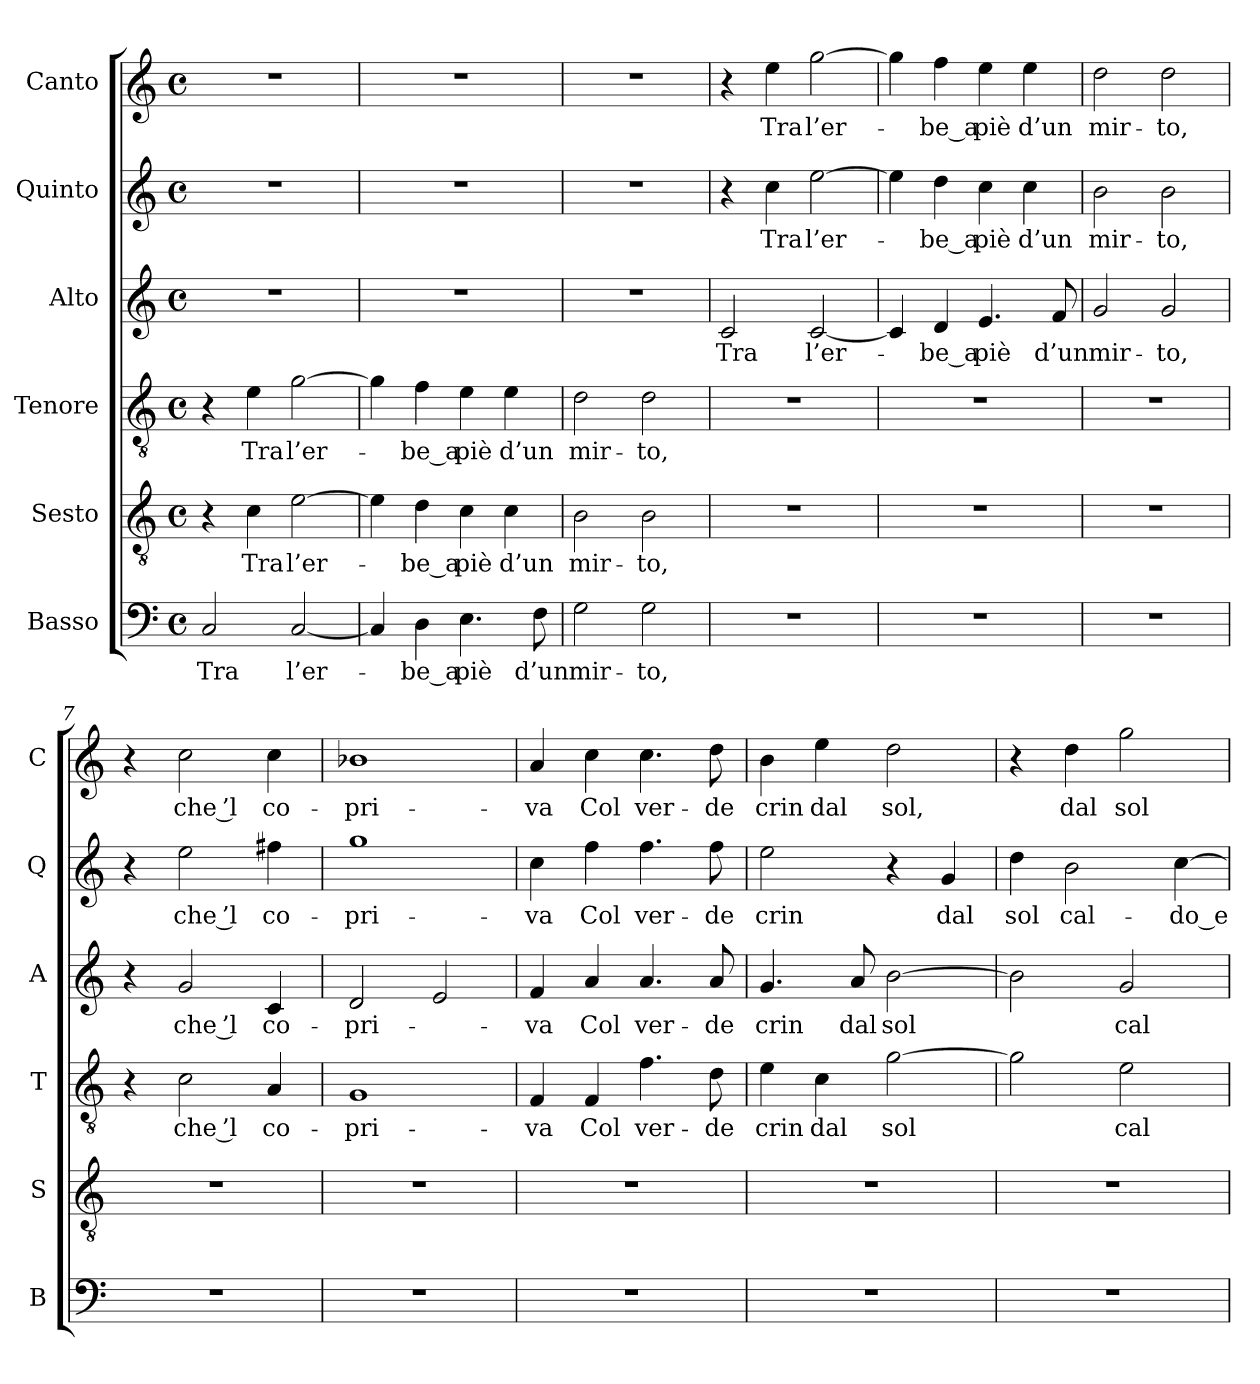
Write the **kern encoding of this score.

**kern	**text	**kern	**text	**kern	**text	**kern	**text	**kern	**text	**kern	**text
*part6	*part6	*part5	*part5	*part4	*part4	*part3	*part3	*part2	*part2	*part1	*part1
*staff6	*staff6	*staff5	*staff5	*staff4	*staff4	*staff3	*staff3	*staff2	*staff2	*staff1	*staff1
*I"Basso	*	*I"Sesto	*	*I"Tenore	*	*I"Alto	*	*I"Quinto	*	*I"Canto	*
*I'B	*	*I'S	*	*I'T	*	*I'A	*	*I'Q	*	*I'C	*
*clefF4	*	*clefGv2	*	*clefGv2	*	*clefG2	*	*clefG2	*	*clefG2	*
*k[]	*	*k[]	*	*k[]	*	*k[]	*	*k[]	*	*k[]	*
*C:	*	*C:	*	*C:	*	*C:	*	*C:	*	*C:	*
*M4/4	*	*M4/4	*	*M4/4	*	*M4/4	*	*M4/4	*	*M4/4	*
*met(c)	*	*met(c)	*	*met(c)	*	*met(c)	*	*met(c)	*	*met(c)	*
=1	=1	=1	=1	=1	=1	=1	=1	=1	=1	=1	=1
2C	-Tra	4r	.	4r	.	1r	.	1r	.	1r	.
.	.	4c	-Tra	4e	-Tra	.	.	.	.	.	.
[2C	l’er-	[2e	l’er-	[2g	l’er-	.	.	.	.	.	.
=2	=2	=2	=2	=2	=2	=2	=2	=2	=2	=2	=2
4C]	.	4e]	.	4g]	.	1r	.	1r	.	1r	.
4D	-be_a	4d	-be_a	4f	-be_a	.	.	.	.	.	.
4.E	-piè	4c	-piè	4e	-piè	.	.	.	.	.	.
.	.	4c	-d’un	4e	-d’un	.	.	.	.	.	.
8F	-d’un	.	.	.	.	.	.	.	.	.	.
=3	=3	=3	=3	=3	=3	=3	=3	=3	=3	=3	=3
2G	mir-	2B	mir-	2d	mir-	1r	.	1r	.	1r	.
2G	-to,	2B	-to,	2d	-to,	.	.	.	.	.	.
=4	=4	=4	=4	=4	=4	=4	=4	=4	=4	=4	=4
1r	.	1r	.	1r	.	2c	-Tra	4r	.	4r	.
.	.	.	.	.	.	.	.	4cc	-Tra	4ee	-Tra
.	.	.	.	.	.	[2c	l’er-	[2ee	l’er-	[2gg	l’er-
=5	=5	=5	=5	=5	=5	=5	=5	=5	=5	=5	=5
1r	.	1r	.	1r	.	4c]	.	4ee]	.	4gg]	.
.	.	.	.	.	.	4d	-be_a	4dd	-be_a	4ff	-be_a
.	.	.	.	.	.	4.e	-piè	4cc	-piè	4ee	-piè
.	.	.	.	.	.	.	.	4cc	-d’un	4ee	-d’un
.	.	.	.	.	.	8f	-d’un	.	.	.	.
=6	=6	=6	=6	=6	=6	=6	=6	=6	=6	=6	=6
1r	.	1r	.	1r	.	2g	mir-	2b	mir-	2dd	mir-
.	.	.	.	.	.	2g	-to,	2b	-to,	2dd	-to,
=7	=7	=7	=7	=7	=7	=7	=7	=7	=7	=7	=7
1r	.	1r	.	4r	.	4r	.	4r	.	4r	.
.	.	.	.	2c	-che ’l	2g	-che ’l	2ee	-che ’l	2cc	-che ’l
.	.	.	.	4A	co-	4c	co-	4ff#X	co-	4cc	co-
=8	=8	=8	=8	=8	=8	=8	=8	=8	=8	=8	=8
1r	.	1r	.	1G	pri-	2d	pri-	1gg	pri-	1b-X	pri-
.	.	.	.	.	.	2e	.	.	.	.	.
=9	=9	=9	=9	=9	=9	=9	=9	=9	=9	=9	=9
1r	.	1r	.	4F	-va	4f	-va	4cc	-va	4a	-va
.	.	.	.	4F	-Col	4a	-Col	4ff	-Col	4cc	-Col
.	.	.	.	4.f	ver-	4.a	ver-	4.ff	ver-	4.cc	ver-
.	.	.	.	8d	-de	8a	-de	8ff	-de	8dd	-de
=10	=10	=10	=10	=10	=10	=10	=10	=10	=10	=10	=10
1r	.	1r	.	4e	-crin	4.g	-crin	2ee	-crin	4b	-crin
.	.	.	.	4c	-dal	.	.	.	.	4ee	-dal
.	.	.	.	.	.	8a	-dal	.	.	.	.
.	.	.	.	[2g	-sol	[2b	-sol	4r	.	2dd	-sol,
.	.	.	.	.	.	.	.	4g	-dal	.	.
=11	=11	=11	=11	=11	=11	=11	=11	=11	=11	=11	=11
1r	.	1r	.	2g]	.	2b]	.	4dd	-sol	4r	.
.	.	.	.	.	.	.	.	2b	cal-	4dd	-dal
.	.	.	.	2e	cal-	2g	cal-	.	.	2gg	-sol
.	.	.	.	.	.	.	.	[4cc	-do_e	.	.
=	=	=	=	=	=	=	=	=	=	=	=
*-	*-	*-	*-	*-	*-	*-	*-	*-	*-	*-	*-
